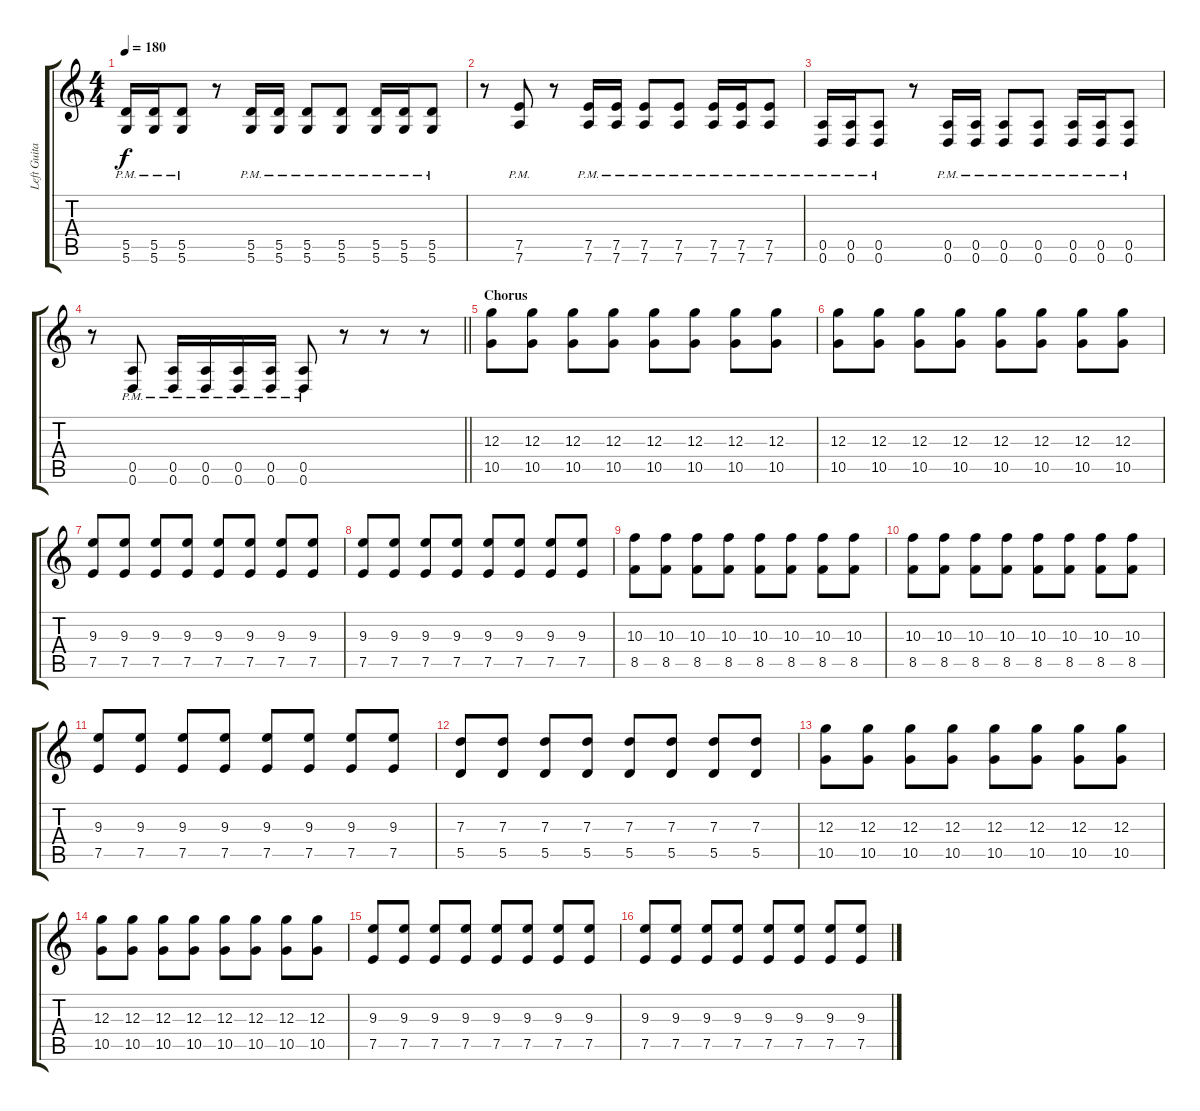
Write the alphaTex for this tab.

\track ("Left Guitar" "Left Guita") {instrument overdrivenguitar}
\staff {score tabs}
\tuning (E4 B3 G3 D3 A2 D2) {hide}
\ts (4 4)
\tempo 180
\clef g2
\ks c
(5.5{pm} 5.6{pm}).16{dy f} (5.5{pm} 5.6{pm}).16 (5.5{pm} 5.6{pm}).8 r.8 (5.5{pm} 5.6{pm}).16 (5.5{pm} 5.6{pm}).16 (5.5{pm} 5.6{pm}).8 (5.5{pm} 5.6{pm}).8 (5.5{pm} 5.6{pm}).16 (5.5{pm} 5.6{pm}).16 (5.5{pm} 5.6{pm}).8 |
r.8 (7.5{pm} 7.6{pm}).8 r.8 (7.5{pm} 7.6{pm}).16 (7.5{pm} 7.6{pm}).16 (7.5{pm} 7.6{pm}).8 (7.5{pm} 7.6{pm}).8 (7.5{pm} 7.6{pm}).16 (7.5{pm} 7.6{pm}).16 (7.5{pm} 7.6{pm}).8 |
(0.5{pm} 0.6{pm}).16 (0.5{pm} 0.6{pm}).16 (0.5{pm} 0.6{pm}).8 r.8 (0.5{pm} 0.6{pm}).16 (0.5{pm} 0.6{pm}).16 (0.5{pm} 0.6{pm}).8 (0.5{pm} 0.6{pm}).8 (0.5{pm} 0.6{pm}).16 (0.5{pm} 0.6{pm}).16 (0.5{pm} 0.6{pm}).8 |
\barLineRight lightlight
r.8 (0.5{pm} 0.6{pm}).8 (0.5{pm} 0.6{pm}).16 (0.5{pm} 0.6{pm}).16 (0.5{pm} 0.6{pm}).16 (0.5{pm} 0.6{pm}).16 (0.5{pm} 0.6{pm}).8 r.8 r.8 r.8 |
\section ("" "Chorus")
(12.3 10.5).8 (12.3 10.5).8 (12.3 10.5).8 (12.3 10.5).8 (12.3 10.5).8 (12.3 10.5).8 (12.3 10.5).8 (12.3 10.5).8 |
(12.3 10.5).8 (12.3 10.5).8 (12.3 10.5).8 (12.3 10.5).8 (12.3 10.5).8 (12.3 10.5).8 (12.3 10.5).8 (12.3 10.5).8 |
(9.3 7.5).8 (9.3 7.5).8 (9.3 7.5).8 (9.3 7.5).8 (9.3 7.5).8 (9.3 7.5).8 (9.3 7.5).8 (9.3 7.5).8 |
(9.3 7.5).8 (9.3 7.5).8 (9.3 7.5).8 (9.3 7.5).8 (9.3 7.5).8 (9.3 7.5).8 (9.3 7.5).8 (9.3 7.5).8 |
(10.3 8.5).8 (10.3 8.5).8 (10.3 8.5).8 (10.3 8.5).8 (10.3 8.5).8 (10.3 8.5).8 (10.3 8.5).8 (10.3 8.5).8 |
(10.3 8.5).8 (10.3 8.5).8 (10.3 8.5).8 (10.3 8.5).8 (10.3 8.5).8 (10.3 8.5).8 (10.3 8.5).8 (10.3 8.5).8 |
(9.3 7.5).8 (9.3 7.5).8 (9.3 7.5).8 (9.3 7.5).8 (9.3 7.5).8 (9.3 7.5).8 (9.3 7.5).8 (9.3 7.5).8 |
(7.3 5.5).8 (7.3 5.5).8 (7.3 5.5).8 (7.3 5.5).8 (7.3 5.5).8 (7.3 5.5).8 (7.3 5.5).8 (7.3 5.5).8 |
(12.3 10.5).8 (12.3 10.5).8 (12.3 10.5).8 (12.3 10.5).8 (12.3 10.5).8 (12.3 10.5).8 (12.3 10.5).8 (12.3 10.5).8 |
(12.3 10.5).8 (12.3 10.5).8 (12.3 10.5).8 (12.3 10.5).8 (12.3 10.5).8 (12.3 10.5).8 (12.3 10.5).8 (12.3 10.5).8 |
(9.3 7.5).8 (9.3 7.5).8 (9.3 7.5).8 (9.3 7.5).8 (9.3 7.5).8 (9.3 7.5).8 (9.3 7.5).8 (9.3 7.5).8 |
(9.3 7.5).8 (9.3 7.5).8 (9.3 7.5).8 (9.3 7.5).8 (9.3 7.5).8 (9.3 7.5).8 (9.3 7.5).8 (9.3 7.5).8
